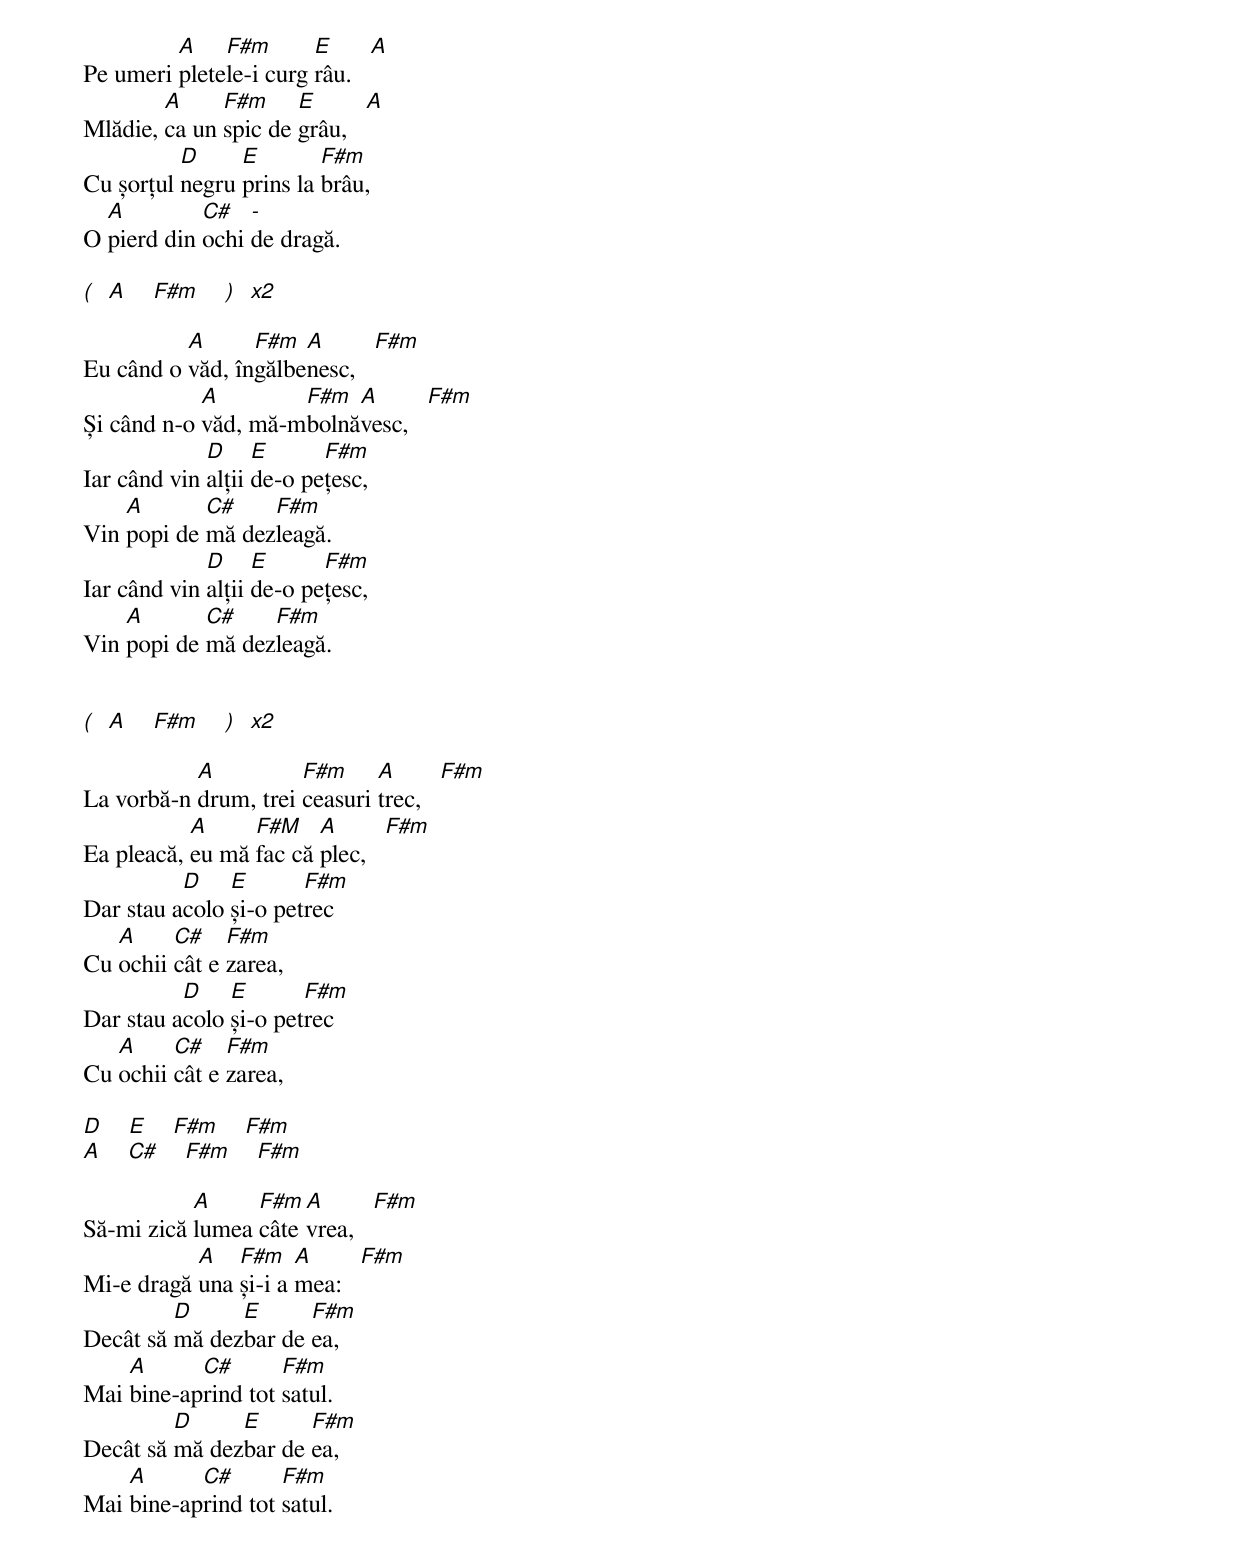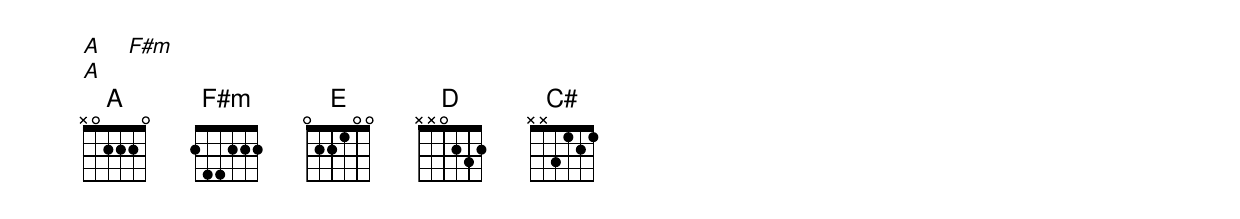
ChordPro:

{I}
Pe umeri [A]plete[F#m]le-i curg [E]râu.   [A]
Mlădie, [A]ca un [F#m]spic de [E]grâu,   [A]
Cu șorțul [D]negru [E]prins la [F#m]brâu,
O [A]pierd din [C#]ochi [-]de dragă.

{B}
[(]  [A]    [F#m]    [)]  [x2]

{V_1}
Eu când o [A]văd, în[F#m]gălbe[A]nesc,   [F#m]
Și când n-o [A]văd, mă-m[F#m]bolnă[A]vesc,   [F#m]
Iar când vin [D]alții [E]de-o pe[F#m]țesc,
Vin [A]popi de [C#]mă dez[F#m]leagă.
Iar când vin [D]alții [E]de-o pe[F#m]țesc,
Vin [A]popi de [C#]mă dez[F#m]leagă.


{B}
[(]  [A]    [F#m]    [)]  [x2]

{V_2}
La vorbă-n [A]drum, trei [F#m]ceasuri [A]trec,   [F#m]
Ea pleacă, [A]eu mă [F#M]fac că [A]plec,   [F#m]
Dar stau a[D]colo [E]și-o pet[F#m]rec
Cu [A]ochii [C#]cât e [F#m]zarea,
Dar stau a[D]colo [E]și-o pet[F#m]rec
Cu [A]ochii [C#]cât e [F#m]zarea,

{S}
[D]    [E]    [F#m]    [F#m]
[A]    [C#]    [F#m]    [F#m]

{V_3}
Să-mi zică [A]lumea [F#m]câte [A]vrea,   [F#m]
Mi-e dragă [A]una [F#m]și-i a [A]mea:   [F#m]
Decât să [D]mă dez[E]bar de [F#m]ea,
Mai [A]bine-ap[C#]rind tot [F#m]satul.
Decât să [D]mă dez[E]bar de [F#m]ea,
Mai [A]bine-ap[C#]rind tot [F#m]satul.


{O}
[A]    [F#m]
[A]
